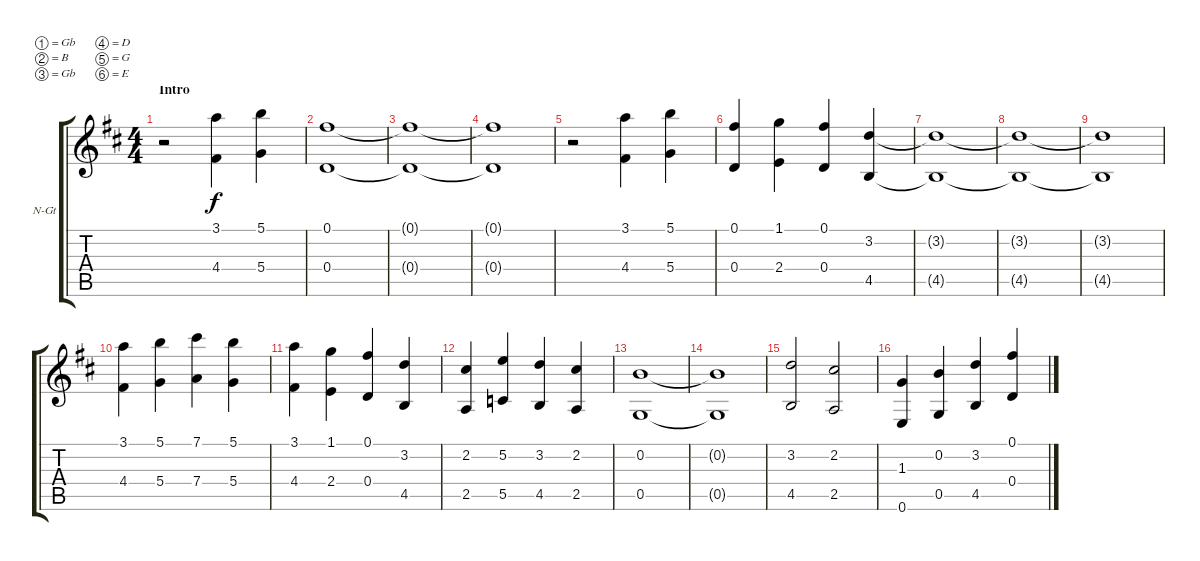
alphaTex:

\bracketExtendMode groupsimilarinstruments
\firstSystemTrackNameOrientation horizontal
\otherSystemsTrackNameOrientation horizontal
\track ("Track 1" "N-Gt") {instrument acousticguitarnylon}
\staff {score tabs}
\tuning (Gb4 B3 Gb3 D3 G2 E2)
\ts (4 4)
\section ("" "Intro")
\tempo (140 hide)
\clef g2
\ks bminor
r.2{dy f} (3.1 4.4).4 (5.1 5.4).4 |
(0.1 0.4).1 |
(0.1{t} 0.4{t}).1 |
(0.1{t} 0.4{t}).1 |
r.2 (3.1 4.4).4 (5.1 5.4).4 |
(0.1 0.4).4 (1.1 2.4).4 (0.1 0.4).4 (3.2 4.5).4 |
(3.2{t} 4.5{t}).1 |
(3.2{t} 4.5{t}).1 |
(3.2{t} 4.5{t}).1 |
(3.1 4.4).4 (5.1 5.4).4 (7.1 7.4).4 (5.1 5.4).4 |
(3.1 4.4).4 (1.1 2.4).4 (0.1 0.4).4 (3.2 4.5).4 |
(2.2 2.5).4 (5.2 5.5).4 (3.2 4.5).4 (2.2 2.5).4 |
(0.2 0.5).1 |
(0.2{t} 0.5{t}).1 |
(3.2 4.5).2 (2.2 2.5).2 |
(1.3 0.6).4 (0.2 0.5).4 (3.2 4.5).4 (0.1 0.4).4
